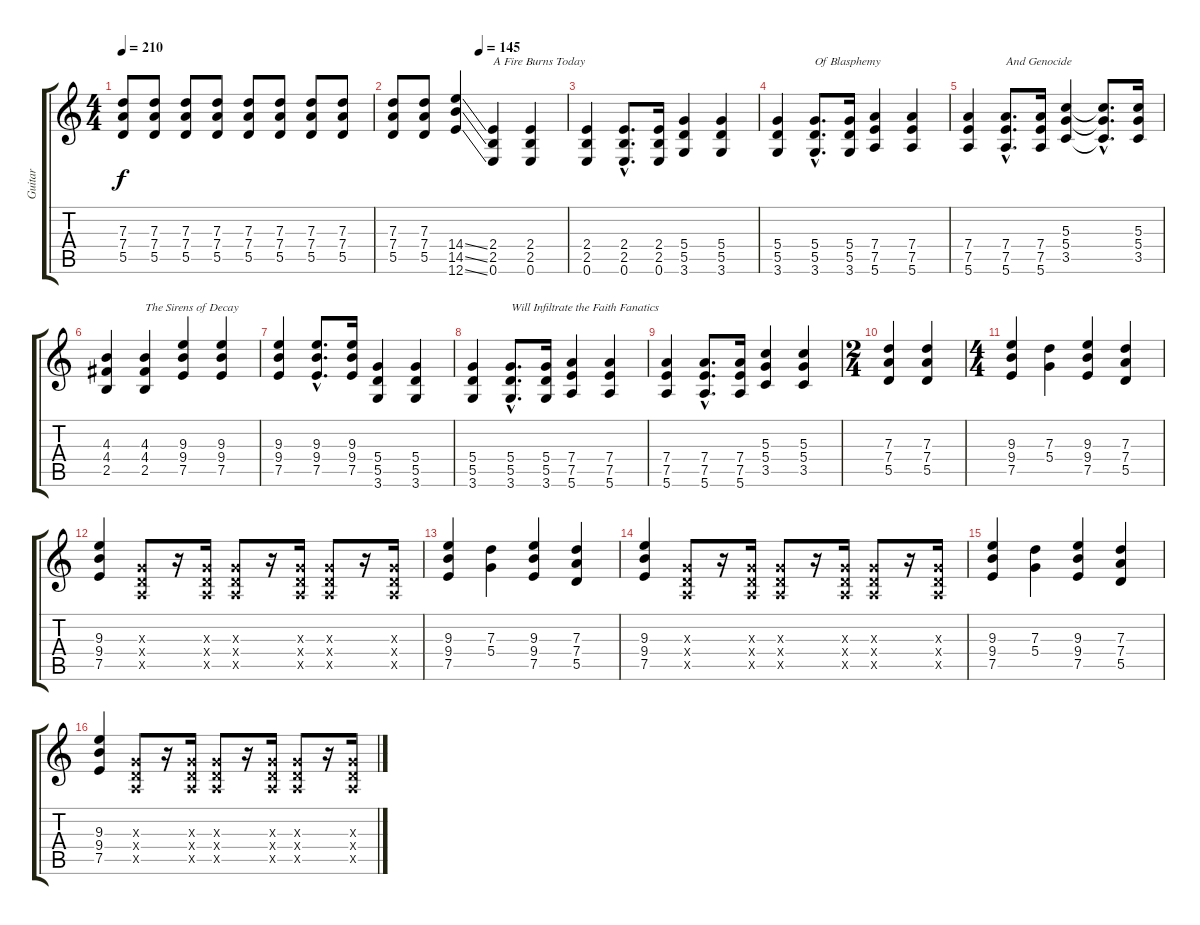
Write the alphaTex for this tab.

\track ("Guitar" "Guitar") {instrument distortionguitar}
\staff {score tabs}
\tuning (E4 B3 G3 D3 A2 E2) {hide}
\ts (4 4)
\tempo 210
\clef g2
\ks c
(7.3 7.4 5.5).8{dy f} (7.3 7.4 5.5).8 (7.3 7.4 5.5).8 (7.3 7.4 5.5).8 (7.3 7.4 5.5).8 (7.3 7.4 5.5).8 (7.3 7.4 5.5).8 (7.3 7.4 5.5).8 |
\tempo (145 0.5)
(7.3 7.4 5.5).8 (7.3 7.4 5.5).8 (14.4{ss} 14.5{ss} 12.6{ss}).4 (2.4 2.5 0.6).4{txt "A Fire Burns Today"} (2.4 2.5 0.6).4 |
(2.4 2.5 0.6).4 (2.4{hac} 2.5{hac} 0.6{hac}).8{d} (2.4 2.5 0.6).16 (5.4 5.5 3.6).4 (5.4 5.5 3.6).4 |
(5.4 5.5 3.6).4 (5.4{hac} 5.5{hac} 3.6{hac}).8{d txt "Of Blasphemy"} (5.4 5.5 3.6).16 (7.4 7.5 5.6).4 (7.4 7.5 5.6).4 |
(7.4 7.5 5.6).4 (7.4{hac} 7.5{hac} 5.6{hac}).8{d txt "And Genocide"} (7.4 7.5 5.6).16 (5.3 5.4 3.5).4 (5.3{hac t} 5.4{hac t} 3.5{hac t}).8{d} (5.3 5.4 3.5).16 |
(4.3 4.4 2.5).4 (4.3 4.4 2.5).4{txt "The Sirens of Decay"} (9.3 9.4 7.5).4 (9.3 9.4 7.5).4 |
(9.3 9.4 7.5).4 (9.3{hac} 9.4{hac} 7.5{hac}).8{d} (9.3 9.4 7.5).16 (5.4 5.5 3.6).4 (5.4 5.5 3.6).4 |
(5.4 5.5 3.6).4 (5.4{hac} 5.5{hac} 3.6{hac}).8{d txt "Will Infiltrate the Faith Fanatics"} (5.4 5.5 3.6).16 (7.4 7.5 5.6).4 (7.4 7.5 5.6).4 |
(7.4 7.5 5.6).4 (7.4{hac} 7.5{hac} 5.6{hac}).8{d} (7.4 7.5 5.6).16 (5.3 5.4 3.5).4 (5.3 5.4 3.5).4 |
\ts (2 4)
(7.3 7.4 5.5).4 (7.3 7.4 5.5).4 |
\ts (4 4)
(9.3 9.4 7.5).4 (7.3 5.4).4 (9.3 9.4 7.5).4 (7.3 7.4 5.5).4 |
(9.3 9.4 7.5).4 (0.3{x} 0.4{x} 0.5{x}).8 r.16 (0.3{x} 0.4{x} 0.5{x}).16 (0.3{x} 0.4{x} 0.5{x}).8 r.16 (0.3{x} 0.4{x} 0.5{x}).16 (0.3{x} 0.4{x} 0.5{x}).8 r.16 (0.3{x} 0.4{x} 0.5{x}).16 |
(9.3 9.4 7.5).4 (7.3 5.4).4 (9.3 9.4 7.5).4 (7.3 7.4 5.5).4 |
(9.3 9.4 7.5).4 (0.3{x} 0.4{x} 0.5{x}).8 r.16 (0.3{x} 0.4{x} 0.5{x}).16 (0.3{x} 0.4{x} 0.5{x}).8 r.16 (0.3{x} 0.4{x} 0.5{x}).16 (0.3{x} 0.4{x} 0.5{x}).8 r.16 (0.3{x} 0.4{x} 0.5{x}).16 |
(9.3 9.4 7.5).4 (7.3 5.4).4 (9.3 9.4 7.5).4 (7.3 7.4 5.5).4 |
(9.3 9.4 7.5).4 (0.3{x} 0.4{x} 0.5{x}).8 r.16 (0.3{x} 0.4{x} 0.5{x}).16 (0.3{x} 0.4{x} 0.5{x}).8 r.16 (0.3{x} 0.4{x} 0.5{x}).16 (0.3{x} 0.4{x} 0.5{x}).8 r.16 (0.3{x} 0.4{x} 0.5{x}).16
